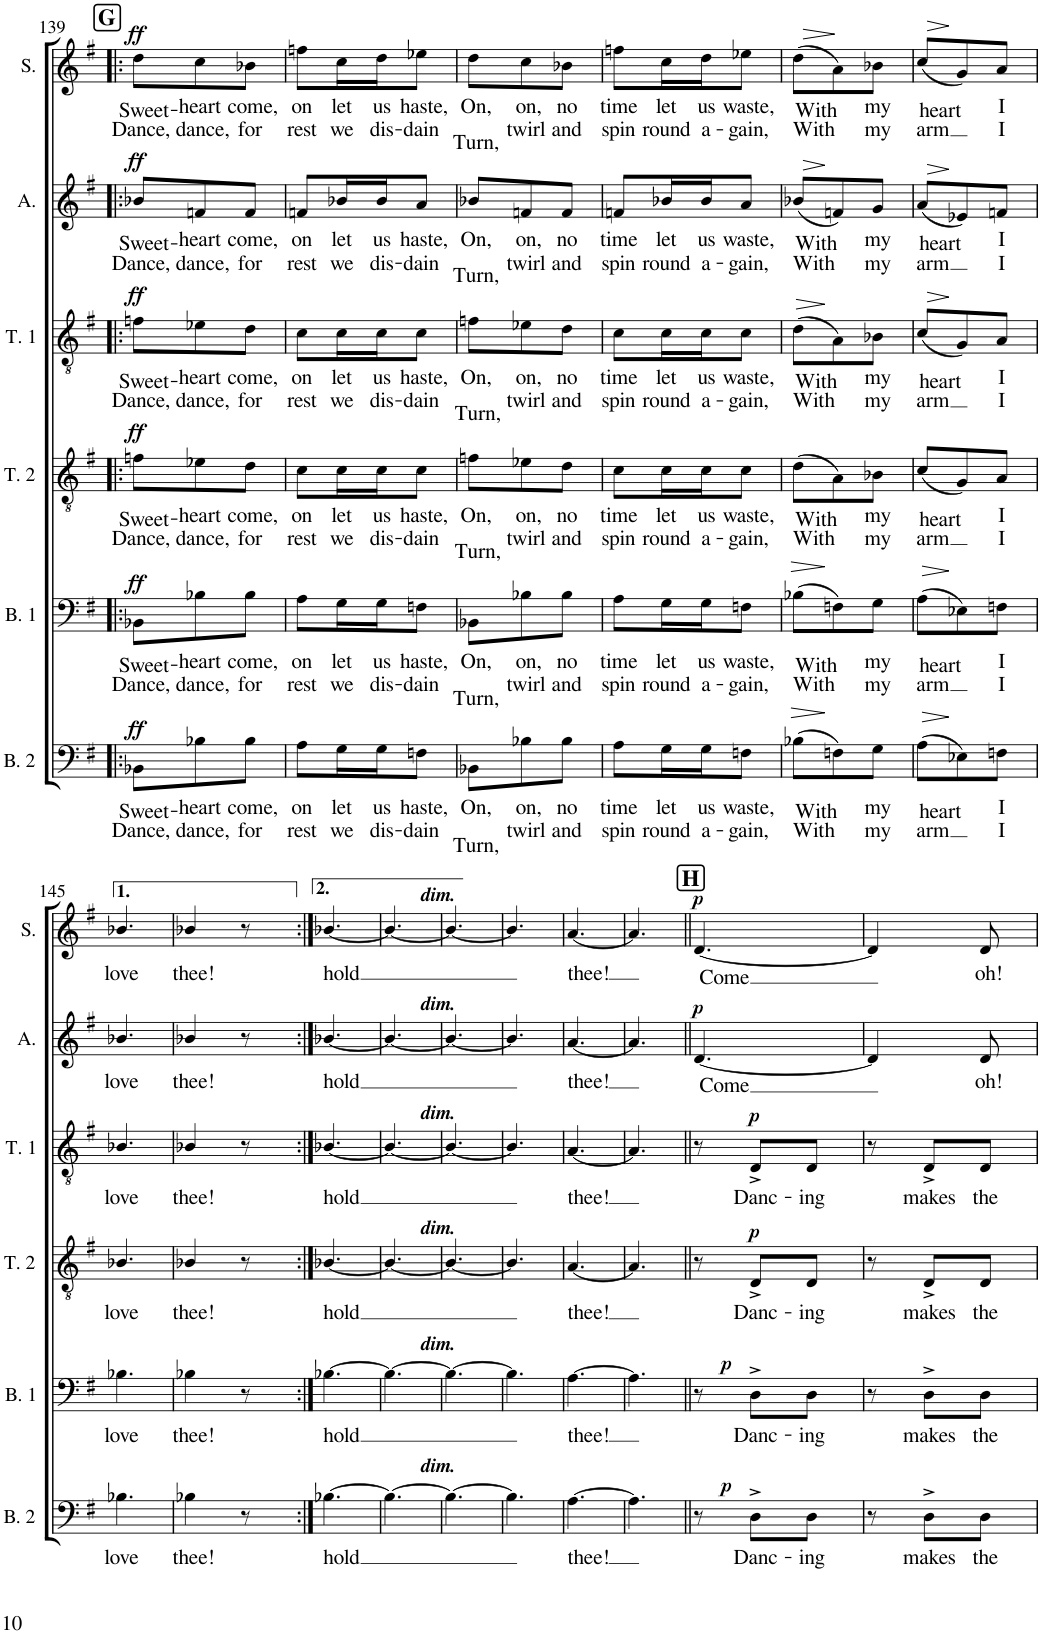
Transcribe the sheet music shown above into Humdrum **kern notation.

**kern	**text	**text	**dynam	**kern	**text	**text	**dynam	**kern	**text	**text	**dynam	**kern	**text	**text	**dynam	**kern	**text	**text	**dynam	**kern	**text	**text	**dynam
*part6	*part6	*part6	*part6	*part5	*part5	*part5	*part5	*part4	*part4	*part4	*part4	*part3	*part3	*part3	*part3	*part2	*part2	*part2	*part2	*part1	*part1	*part1	*part1
*staff6	*staff6	*staff6	*staff6	*staff5	*staff5	*staff5	*staff5	*staff4	*staff4	*staff4	*staff4	*staff3	*staff3	*staff3	*staff3	*staff2	*staff2	*staff2	*staff2	*staff1	*staff1	*staff1	*staff1
*I"Basse 2	*	*	*	*I"Basse 1	*	*	*	*I"Ténor 2	*	*	*	*I"Ténor 1	*	*	*	*I"Alto	*	*	*	*I"Soprano	*	*	*
*I'B. 2	*	*	*	*I'B. 1	*	*	*	*I'T. 2	*	*	*	*I'T. 1	*	*	*	*I'A.	*	*	*	*I'S.	*	*	*
!!LO:PB:g=z
*clefF4	*	*	*	*clefF4	*	*	*	*clefGv2	*	*	*	*clefGv2	*	*	*	*clefG2	*	*	*	*clefG2	*	*	*
*k[f#]	*	*	*	*k[f#]	*	*	*	*k[f#]	*	*	*	*k[f#]	*	*	*	*k[f#]	*	*	*	*k[f#]	*	*	*
*M3/8	*	*	*	*M3/8	*	*	*	*M3/8	*	*	*	*M3/8	*	*	*	*M3/8	*	*	*	*M3/8	*	*	*
!!LO:REH:place=s1:a:B:cj:fs=14:t=G
=139!|:	=139!|:	=139!|:	=139!|:	=139!|:	=139!|:	=139!|:	=139!|:	=139!|:	=139!|:	=139!|:	=139!|:	=139!|:	=139!|:	=139!|:	=139!|:	=139!|:	=139!|:	=139!|:	=139!|:	=139!|:	=139!|:	=139!|:	=139!|:
!	!LO:LY:b	!LO:LY:b	!LO:DY:a	!	!LO:LY:b	!LO:LY:b	!LO:DY:a	!	!LO:LY:b	!LO:LY:b	!LO:DY:a	!	!LO:LY:b	!LO:LY:b	!LO:DY:a	!	!LO:LY:b	!LO:LY:b	!LO:DY:a	!	!LO:LY:b	!LO:LY:b	!LO:DY:a
8BB-X\L	Sweet-	Dance,	ff	8BB-X\L	Sweet-	Dance,	ff	8fn\L	Sweet-	Dance,	ff	8fn\L	Sweet-	Dance,	ff	8b-X/L	Sweet-	Dance,	ff	8dd\L	Sweet-	Dance,	ff
!	!LO:LY:b	!LO:LY:b	!	!	!LO:LY:b	!LO:LY:b	!	!	!LO:LY:b	!LO:LY:b	!	!	!LO:LY:b	!LO:LY:b	!	!	!LO:LY:b	!LO:LY:b	!	!	!LO:LY:b	!LO:LY:b	!
8B-X\	heart	dance,	.	8B-X\	heart	dance,	.	8e-X\	heart	dance,	.	8e-X\	heart	dance,	.	8fn/	heart	dance,	.	8cc\	heart	dance,	.
!	!LO:LY:b	!LO:LY:b	!	!	!LO:LY:b	!LO:LY:b	!	!	!LO:LY:b	!LO:LY:b	!	!	!LO:LY:b	!LO:LY:b	!	!	!LO:LY:b	!LO:LY:b	!	!	!LO:LY:b	!LO:LY:b	!
8B-\J	come,	for	.	8B-\J	come,	for	.	8d\J	come,	for	.	8d\J	come,	for	.	8f/J	come,	for	.	8b-X\J	come,	for	.
=140	=140	=140	=140	=140	=140	=140	=140	=140	=140	=140	=140	=140	=140	=140	=140	=140	=140	=140	=140	=140	=140	=140	=140
!	!LO:LY:b	!LO:LY:b	!	!	!LO:LY:b	!LO:LY:b	!	!	!LO:LY:b	!LO:LY:b	!	!	!LO:LY:b	!LO:LY:b	!	!	!LO:LY:b	!LO:LY:b	!	!	!LO:LY:b	!LO:LY:b	!
8A\L	on	rest	.	8A\L	on	rest	.	8c\L	on	rest	.	8c\L	on	rest	.	8fn/L	on	rest	.	8ffn\L	on	rest	.
!	!LO:LY:b	!LO:LY:b	!	!	!LO:LY:b	!LO:LY:b	!	!	!LO:LY:b	!LO:LY:b	!	!	!LO:LY:b	!LO:LY:b	!	!	!LO:LY:b	!LO:LY:b	!	!	!LO:LY:b	!LO:LY:b	!
16G\L	let	we	.	16G\L	let	we	.	16c\L	let	we	.	16c\L	let	we	.	16b-X/L	let	we	.	16cc\L	let	we	.
!	!LO:LY:b	!LO:LY:b	!	!	!LO:LY:b	!LO:LY:b	!	!	!LO:LY:b	!LO:LY:b	!	!	!LO:LY:b	!LO:LY:b	!	!	!LO:LY:b	!LO:LY:b	!	!	!LO:LY:b	!LO:LY:b	!
16G\J	us	dis-	.	16G\J	us	dis-	.	16c\J	us	dis-	.	16c\J	us	dis-	.	16b-/J	us	dis-	.	16dd\J	us	dis-	.
!	!LO:LY:b	!LO:LY:b	!	!	!LO:LY:b	!LO:LY:b	!	!	!LO:LY:b	!LO:LY:b	!	!	!LO:LY:b	!LO:LY:b	!	!	!LO:LY:b	!LO:LY:b	!	!	!LO:LY:b	!LO:LY:b	!
8Fn\J	-haste,	-dain	.	8Fn\J	-haste,	-dain	.	8c\J	-haste,	-dain	.	8c\J	-haste,	-dain	.	8a/J	-haste,	-dain	.	8ee-X\J	-haste,	-dain	.
=141	=141	=141	=141	=141	=141	=141	=141	=141	=141	=141	=141	=141	=141	=141	=141	=141	=141	=141	=141	=141	=141	=141	=141
!	!LO:LY:b	!LO:LY:b	!	!	!LO:LY:b	!LO:LY:b	!	!	!LO:LY:b	!LO:LY:b	!	!	!LO:LY:b	!LO:LY:b	!	!	!LO:LY:b	!LO:LY:b	!	!	!LO:LY:b	!LO:LY:b	!
8BB-X\L	On,	Turn,	.	8BB-X\L	On,	Turn,	.	8fn\L	On,	Turn,	.	8fn\L	On,	Turn,	.	8b-X/L	On,	Turn,	.	8dd\L	On,	Turn,	.
!	!LO:LY:b	!LO:LY:b	!	!	!LO:LY:b	!LO:LY:b	!	!	!LO:LY:b	!LO:LY:b	!	!	!LO:LY:b	!LO:LY:b	!	!	!LO:LY:b	!LO:LY:b	!	!	!LO:LY:b	!LO:LY:b	!
8B-X\	on,	twirl	.	8B-X\	on,	twirl	.	8e-X\	on,	twirl	.	8e-X\	on,	twirl	.	8fn/	on,	twirl	.	8cc\	on,	twirl	.
!	!LO:LY:b	!LO:LY:b	!	!	!LO:LY:b	!LO:LY:b	!	!	!LO:LY:b	!LO:LY:b	!	!	!LO:LY:b	!LO:LY:b	!	!	!LO:LY:b	!LO:LY:b	!	!	!LO:LY:b	!LO:LY:b	!
8B-\J	no	and	.	8B-\J	no	and	.	8d\J	no	and	.	8d\J	no	and	.	8f/J	no	and	.	8b-X\J	no	and	.
=142	=142	=142	=142	=142	=142	=142	=142	=142	=142	=142	=142	=142	=142	=142	=142	=142	=142	=142	=142	=142	=142	=142	=142
!	!LO:LY:b	!LO:LY:b	!	!	!LO:LY:b	!LO:LY:b	!	!	!LO:LY:b	!LO:LY:b	!	!	!LO:LY:b	!LO:LY:b	!	!	!LO:LY:b	!LO:LY:b	!	!	!LO:LY:b	!LO:LY:b	!
8A\L	time	spin	.	8A\L	time	spin	.	8c\L	time	spin	.	8c\L	time	spin	.	8fn/L	time	spin	.	8ffn\L	time	spin	.
!	!LO:LY:b	!LO:LY:b	!	!	!LO:LY:b	!LO:LY:b	!	!	!LO:LY:b	!LO:LY:b	!	!	!LO:LY:b	!LO:LY:b	!	!	!LO:LY:b	!LO:LY:b	!	!	!LO:LY:b	!LO:LY:b	!
16G\L	let	round	.	16G\L	let	round	.	16c\L	let	round	.	16c\L	let	round	.	16b-X/L	let	round	.	16cc\L	let	round	.
!	!LO:LY:b	!LO:LY:b	!	!	!LO:LY:b	!LO:LY:b	!	!	!LO:LY:b	!LO:LY:b	!	!	!LO:LY:b	!LO:LY:b	!	!	!LO:LY:b	!LO:LY:b	!	!	!LO:LY:b	!LO:LY:b	!
16G\J	us	a-	.	16G\J	us	a-	.	16c\J	us	a-	.	16c\J	us	a-	.	16b-/J	us	a-	.	16dd\J	us	a-	.
!	!LO:LY:b	!LO:LY:b	!	!	!LO:LY:b	!LO:LY:b	!	!	!LO:LY:b	!LO:LY:b	!	!	!LO:LY:b	!LO:LY:b	!	!	!LO:LY:b	!LO:LY:b	!	!	!LO:LY:b	!LO:LY:b	!
8Fn\J	-waste,	-gain,	.	8Fn\J	-waste,	-gain,	.	8c\J	-waste,	-gain,	.	8c\J	-waste,	-gain,	.	8a/J	-waste,	-gain,	.	8ee-X\J	-waste,	-gain,	.
=143	=143	=143	=143	=143	=143	=143	=143	=143	=143	=143	=143	=143	=143	=143	=143	=143	=143	=143	=143	=143	=143	=143	=143
!	!LO:LY:b	!LO:LY:b	!LO:HP:b	!	!LO:LY:b	!LO:LY:b	!LO:HP:b	!	!LO:LY:b	!LO:LY:b	!	!	!LO:LY:b	!LO:LY:b	!	!	!LO:LY:b	!LO:LY:b	!	!	!LO:LY:b	!LO:LY:b	!
(>8B-X\L	With	With	>	(>8B-X\L	With	With	>	(>8d\L	With	With	.	(>8d\L	With	With	.	(<8b-X/L	With	With	.	(>8dd\L	With	With	.
!	!	!	!	!	!	!	!	!	!	!	!	!	!	!	!LO:HP:b	!	!	!	!LO:HP:b	!	!	!	!LO:HP:b
8Fn\)	.	.	.	8Fn\)	.	.	.	8A\)	.	.	.	8A\)	.	.	>	8fn/)	.	.	>	8a\)	.	.	>
!	!LO:LY:b	!LO:LY:b	!	!	!LO:LY:b	!LO:LY:b	!	!	!LO:LY:b	!LO:LY:b	!	!	!LO:LY:b	!LO:LY:b	!	!	!LO:LY:b	!LO:LY:b	!	!	!LO:LY:b	!LO:LY:b	!
8G\J	my	my	.	8G\J	my	my	.	8B-X\J	my	my	.	8B-X\J	my	my	.	8g/J	my	my	.	8b-X\J	my	my	.
=144	=144	=144	=144	=144	=144	=144	=144	=144	=144	=144	=144	=144	=144	=144	=144	=144	=144	=144	=144	=144	=144	=144	=144
!	!LO:LY:b	!LO:LY:b	!	!	!LO:LY:b	!LO:LY:b	!	!	!LO:LY:b	!LO:LY:b	!	!	!LO:LY:b	!LO:LY:b	!	!	!LO:LY:b	!LO:LY:b	!	!	!LO:LY:b	!LO:LY:b	!
(>8A\L	heart	arm	.	(>8A\L	heart	arm	.	(<8c/L	heart	arm	.	(<8c/L	heart	arm	.	(<8a/L	heart	arm	.	(<8cc/L	heart	arm	.
8E-X\)	.	.	]	8E-X\)	.	.	]	8G/)	.	.	.	8G/)	.	.	]	8e-X/)	.	.	]	8g/)	.	.	]
!	!LO:LY:b	!LO:LY:b	!	!	!LO:LY:b	!LO:LY:b	!	!	!LO:LY:b	!LO:LY:b	!	!	!LO:LY:b	!LO:LY:b	!	!	!LO:LY:b	!LO:LY:b	!	!	!LO:LY:b	!LO:LY:b	!
8Fn\J	I	I	.	8Fn\J	I	I	.	8A/J	I	I	.	8A/J	I	I	.	8fn/J	I	I	.	8a/J	I	I	.
!!LO:LB:g=z
=145	=145	=145	=145	=145	=145	=145	=145	=145	=145	=145	=145	=145	=145	=145	=145	=145	=145	=145	=145	=145	=145	=145	=145
!	!LO:LY:b	!	!	!	!LO:LY:b	!	!	!	!LO:LY:b	!	!	!	!LO:LY:b	!	!	!	!LO:LY:b	!	!	!	!LO:LY:b	!	!
4.B-X\	love	.	.	4.B-X\	love	.	.	4.B-X/	love	.	.	4.B-X/	love	.	.	4.b-X/	love	.	.	4.b-X/	love	.	.
=146	=146	=146	=146	=146	=146	=146	=146	=146	=146	=146	=146	=146	=146	=146	=146	=146	=146	=146	=146	=146	=146	=146	=146
!	!LO:LY:b	!	!	!	!LO:LY:b	!	!	!	!LO:LY:b	!	!	!	!LO:LY:b	!	!	!	!LO:LY:b	!	!	!	!LO:LY:b	!	!
4B-X\	thee!	.	.	4B-X\	thee!	.	.	4B-X/	thee!	.	.	4B-X/	thee!	.	.	4b-X/	thee!	.	.	4b-X/	thee!	.	.
8r	.	.	.	8r	.	.	.	8r	.	.	.	8r	.	.	.	8r	.	.	.	8r	.	.	.
=147:|!	=147:|!	=147:|!	=147:|!	=147:|!	=147:|!	=147:|!	=147:|!	=147:|!	=147:|!	=147:|!	=147:|!	=147:|!	=147:|!	=147:|!	=147:|!	=147:|!	=147:|!	=147:|!	=147:|!	=147:|!	=147:|!	=147:|!	=147:|!
!	!LO:LY:b	!	!	!	!LO:LY:b	!	!	!	!LO:LY:b	!	!	!	!LO:LY:b	!	!	!	!LO:LY:b	!	!	!	!LO:LY:b	!	!
[>4.B-X\	hold	.	.	[>4.B-X\	hold	.	.	[<4.B-X/	hold	.	.	[<4.B-X/	hold	.	.	[<4.b-X/	hold	.	.	[<4.b-X/	hold	.	.
=148	=148	=148	=148	=148	=148	=148	=148	=148	=148	=148	=148	=148	=148	=148	=148	=148	=148	=148	=148	=148	=148	=148	=148
*^	*	*	*	*^	*	*	*	*^	*	*	*	*^	*	*	*	*^	*	*	*	*^	*	*	*
4.B-\_	8ryy	.	.	.	4.B-\_	8ryy	.	.	.	4.B-/_	8ryy	.	.	.	4.B-/_	8ryy	.	.	.	4.b-/_	8ryy	.	.	.	4.b-/_	8ryy	.	.	.
!	!	!	!	!	!	!	!	!	!	!	!	!	!	!	!	!	!	!	!	!	!	!	!	!	!	!LO:TX:a:Bi:t=dim.	!	!	!
!	!	!	!	!	!	!	!	!	!	!	!	!	!	!	!	!	!	!	!	!	!LO:TX:a:Bi:t=dim.	!	!	!	!	!	!	!	!
!	!	!	!	!	!	!	!	!	!	!	!	!	!	!	!	!LO:TX:a:Bi:t=dim.	!	!	!	!	!	!	!	!	!	!	!	!	!
!	!	!	!	!	!	!	!	!	!	!	!LO:TX:a:Bi:t=dim.	!	!	!	!	!	!	!	!	!	!	!	!	!	!	!	!	!	!
!	!	!	!	!	!	!LO:TX:a:Bi:t=dim.	!	!	!	!	!	!	!	!	!	!	!	!	!	!	!	!	!	!	!	!	!	!	!
!	!LO:TX:a:Bi:t=dim.	!	!	!	!	!	!	!	!	!	!	!	!	!	!	!	!	!	!	!	!	!	!	!	!	!	!	!	!
.	4ryy	.	.	.	.	4ryy	.	.	.	.	4ryy	.	.	.	.	4ryy	.	.	.	.	4ryy	.	.	.	.	4ryy	.	.	.
*v	*v	*	*	*	*	*	*	*	*	*v	*v	*	*	*	*v	*v	*	*	*	*v	*v	*	*	*	*v	*v	*	*	*
*	*	*	*	*v	*v	*	*	*	*	*	*	*	*	*	*	*	*	*	*	*	*	*	*	*
=149	=149	=149	=149	=149	=149	=149	=149	=149	=149	=149	=149	=149	=149	=149	=149	=149	=149	=149	=149	=149	=149	=149	=149
4.B-\_	.	.	.	4.B-\_	.	.	.	4.B-/_	.	.	.	4.B-/_	.	.	.	4.b-/_	.	.	.	4.b-/_	.	.	.
=150	=150	=150	=150	=150	=150	=150	=150	=150	=150	=150	=150	=150	=150	=150	=150	=150	=150	=150	=150	=150	=150	=150	=150
4.B-\]	.	.	.	4.B-\]	.	.	.	4.B-/]	.	.	.	4.B-/]	.	.	.	4.b-/]	.	.	.	4.b-/]	.	.	.
=151	=151	=151	=151	=151	=151	=151	=151	=151	=151	=151	=151	=151	=151	=151	=151	=151	=151	=151	=151	=151	=151	=151	=151
!	!LO:LY:b	!	!	!	!LO:LY:b	!	!	!	!LO:LY:b	!	!	!	!LO:LY:b	!	!	!	!LO:LY:b	!	!	!	!LO:LY:b	!	!
[>4.A\	thee!	.	.	[>4.A\	thee!	.	.	[<4.A/	thee!	.	.	[<4.A/	thee!	.	.	[<4.a/	thee!	.	.	[<4.a/	thee!	.	.
=152	=152	=152	=152	=152	=152	=152	=152	=152	=152	=152	=152	=152	=152	=152	=152	=152	=152	=152	=152	=152	=152	=152	=152
4.A\]	.	.	.	4.A\]	.	.	.	4.A/]	.	.	.	4.A/]	.	.	.	4.a/]	.	.	.	4.a/]	.	.	.
!!LO:REH:place=s1:a:B:cj:fs=14:t=H
=153||	=153||	=153||	=153||	=153||	=153||	=153||	=153||	=153||	=153||	=153||	=153||	=153||	=153||	=153||	=153||	=153||	=153||	=153||	=153||	=153||	=153||	=153||	=153||
!	!	!	!	!	!	!	!	!	!	!	!	!	!	!	!	!	!LO:LY:b	!	!LO:DY:a	!	!LO:LY:b	!	!LO:DY:a
*^	*	*	*	*^	*	*	*	*	*	*	*	*	*	*	*	*	*	*	*	*	*	*	*
8r	16ryy	.	.	.	8r	16ryy	.	.	.	8r	.	.	.	8r	.	.	.	[<4.d/	Come	.	p	[<4.d/	Come	.	p
!	!	!	!	!LO:DY:a	!	!	!	!	!LO:DY:a	!	!	!	!	!	!	!	!	!	!	!	!	!	!	!	!
.	4ryy	.	.	p	.	4ryy	.	.	p	.	.	.	.	.	.	.	.	.	.	.	.	.	.	.	.
!	!	!LO:LY:b	!	!	!	!	!LO:LY:b	!	!	!	!LO:LY:b	!	!LO:DY:a	!	!LO:LY:b	!	!LO:DY:a	!	!	!	!	!	!	!	!
8D^>\L	.	Danc-	.	.	8D^>\L	.	Danc-	.	.	8D^</L	Danc-	.	p	8D^</L	Danc-	.	p	.	.	.	.	.	.	.	.
!	!	!LO:LY:b	!	!	!	!	!LO:LY:b	!	!	!	!LO:LY:b	!	!	!	!LO:LY:b	!	!	!	!	!	!	!	!	!	!
8D\J	.	-ing	.	.	8D\J	.	-ing	.	.	8D/J	-ing	.	.	8D/J	-ing	.	.	.	.	.	.	.	.	.	.
.	16ryy	.	.	.	.	16ryy	.	.	.	.	.	.	.	.	.	.	.	.	.	.	.	.	.	.	.
*v	*v	*	*	*	*	*	*	*	*	*	*	*	*	*	*	*	*	*	*	*	*	*	*	*	*
*	*	*	*	*v	*v	*	*	*	*	*	*	*	*	*	*	*	*	*	*	*	*	*	*	*
=154	=154	=154	=154	=154	=154	=154	=154	=154	=154	=154	=154	=154	=154	=154	=154	=154	=154	=154	=154	=154	=154	=154	=154
8r	.	.	.	8r	.	.	.	8r	.	.	.	8r	.	.	.	4d/]	.	.	.	4d/]	.	.	.
!	!LO:LY:b	!	!	!	!LO:LY:b	!	!	!	!LO:LY:b	!	!	!	!LO:LY:b	!	!	!	!	!	!	!	!	!	!
8D^>\L	makes	.	.	8D^>\L	makes	.	.	8D^</L	makes	.	.	8D^</L	makes	.	.	.	.	.	.	.	.	.	.
!	!LO:LY:b	!	!	!	!LO:LY:b	!	!	!	!LO:LY:b	!	!	!	!LO:LY:b	!	!	!	!LO:LY:b	!	!	!	!LO:LY:b	!	!
8D\J	the	.	.	8D\J	the	.	.	8D/J	the	.	.	8D/J	the	.	.	8d/	oh!	.	.	8d/	oh!	.	.
=	=	=	=	=	=	=	=	=	=	=	=	=	=	=	=	=	=	=	=	=	=	=	=
*-	*-	*-	*-	*-	*-	*-	*-	*-	*-	*-	*-	*-	*-	*-	*-	*-	*-	*-	*-	*-	*-	*-	*-
